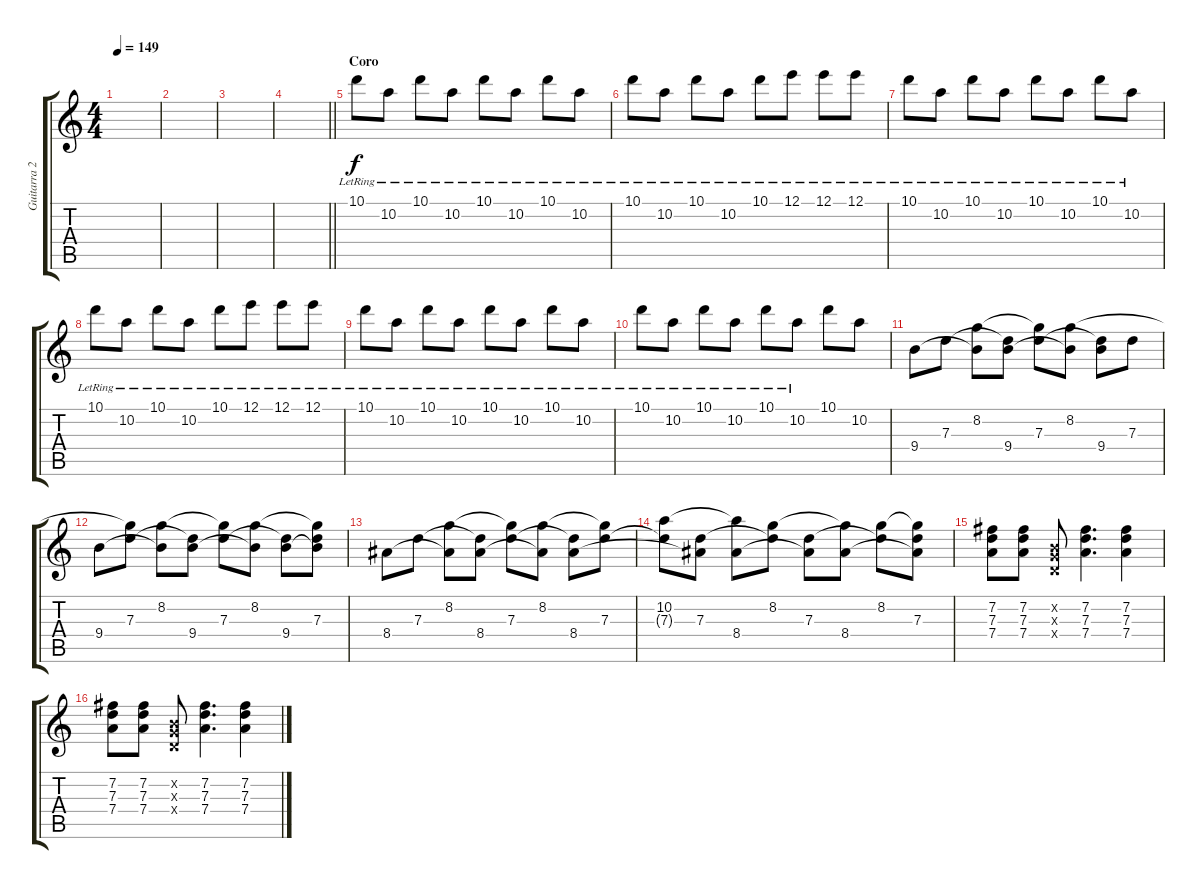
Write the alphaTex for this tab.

\track ("Guitarra 2 RSE" "Guitarra 2") {instrument overdrivenguitar}
\staff {score tabs}
\tuning (E4 B3 G3 D3 A2 E2) {hide}
\ts (4 4)
\tempo 149
\clef g2
\ks c
|
|
|
\barLineRight lightlight
|
\section ("" "Coro")
10.1{lr}.8 10.2{lr}.8 10.1{lr}.8 10.2{lr}.8 10.1{lr}.8 10.2{lr}.8 10.1{lr}.8 10.2{lr}.8 |
10.1{lr}.8 10.2{lr}.8 10.1{lr}.8 10.2{lr}.8 10.1{lr}.8 12.1{lr}.8 12.1{lr}.8 12.1{lr}.8 |
10.1{lr}.8 10.2{lr}.8 10.1{lr}.8 10.2{lr}.8 10.1{lr}.8 10.2{lr}.8 10.1{lr}.8 10.2{lr}.8 |
10.1{lr}.8 10.2{lr}.8 10.1{lr}.8 10.2{lr}.8 10.1{lr}.8 12.1{lr}.8 12.1{lr}.8 12.1{lr}.8 |
10.1{lr}.8 10.2{lr}.8 10.1{lr}.8 10.2{lr}.8 10.1{lr}.8 10.2{lr}.8 10.1{lr}.8 10.2{lr}.8 |
10.1{lr}.8 10.2{lr}.8 10.1{lr}.8 10.2{lr}.8 10.1{lr}.8 10.2{lr}.8 10.1.8 10.2.8 |
9.4.8{instrument electricguitarjazz} 7.3.8 (8.2 9.4{t}).8 (7.3{t} 9.4).8 (8.2{t} 7.3).8 (8.2 9.4{t}).8 (7.3{t} 9.4).8 7.3.8 |
9.4.8 (8.2{t} 7.3).8 (8.2 9.4{t}).8 (7.3{t} 9.4).8 (8.2{t} 7.3).8 (8.2 9.4{t}).8 (7.3{t} 9.4).8 (8.2{t} 7.3 9.4{t}).8 |
8.4.8 7.3.8 (8.2 8.4{t}).8 (7.3{t} 8.4).8 (8.2{t} 7.3).8 (8.2 8.4{t}).8 (7.3{t} 8.4).8 (8.2{t} 7.3).8 |
(10.2 7.3{t}).8 (7.3 8.4{t}).8 (10.2{t} 8.4).8 (8.2 7.3{t}).8 (7.3 8.4{t}).8 (8.2{t} 8.4).8 (8.2 7.3{t}).8 (8.2{t} 7.3 8.4{t}).8 |
(7.2 7.3 7.4).8 (7.2 7.3 7.4).8 (0.2{x} 0.3{x} 0.4{x}).8 (7.2 7.3 7.4).4{d} (7.2 7.3 7.4).4 |
(7.2 7.3 7.4).8 (7.2 7.3 7.4).8 (0.2{x} 0.3{x} 0.4{x}).8 (7.2 7.3 7.4).4{d} (7.2 7.3 7.4).4
